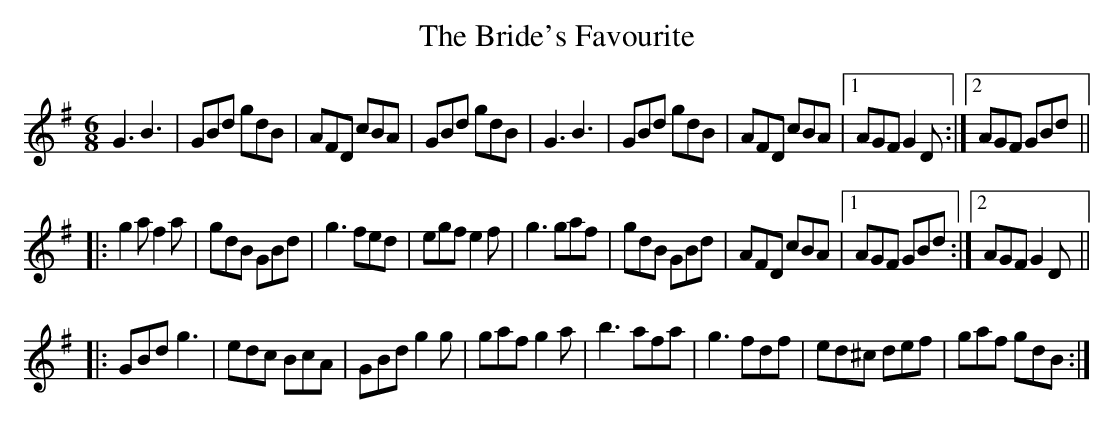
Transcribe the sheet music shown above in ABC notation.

X:1
T:Bride's Favourite, The
M:6/8
K:G
G3 B3|GBd gdB|AFD cBA|GBd gdB|G3 B3|GBd gdB|AFD cBA|1 AGF G2D:|2 AGF GBd||
|:g2a f2a|gdB GBd|g3 fed|egf e2f|g3 gaf|gdB GBd|AFD cBA|1 AGF GBd:|2 AGF G2D||
|:GBd g3|edc BcA|GBd g2g|gaf g2a|b3 afa|g3 fdf|ed^c def|gaf gdB:|
